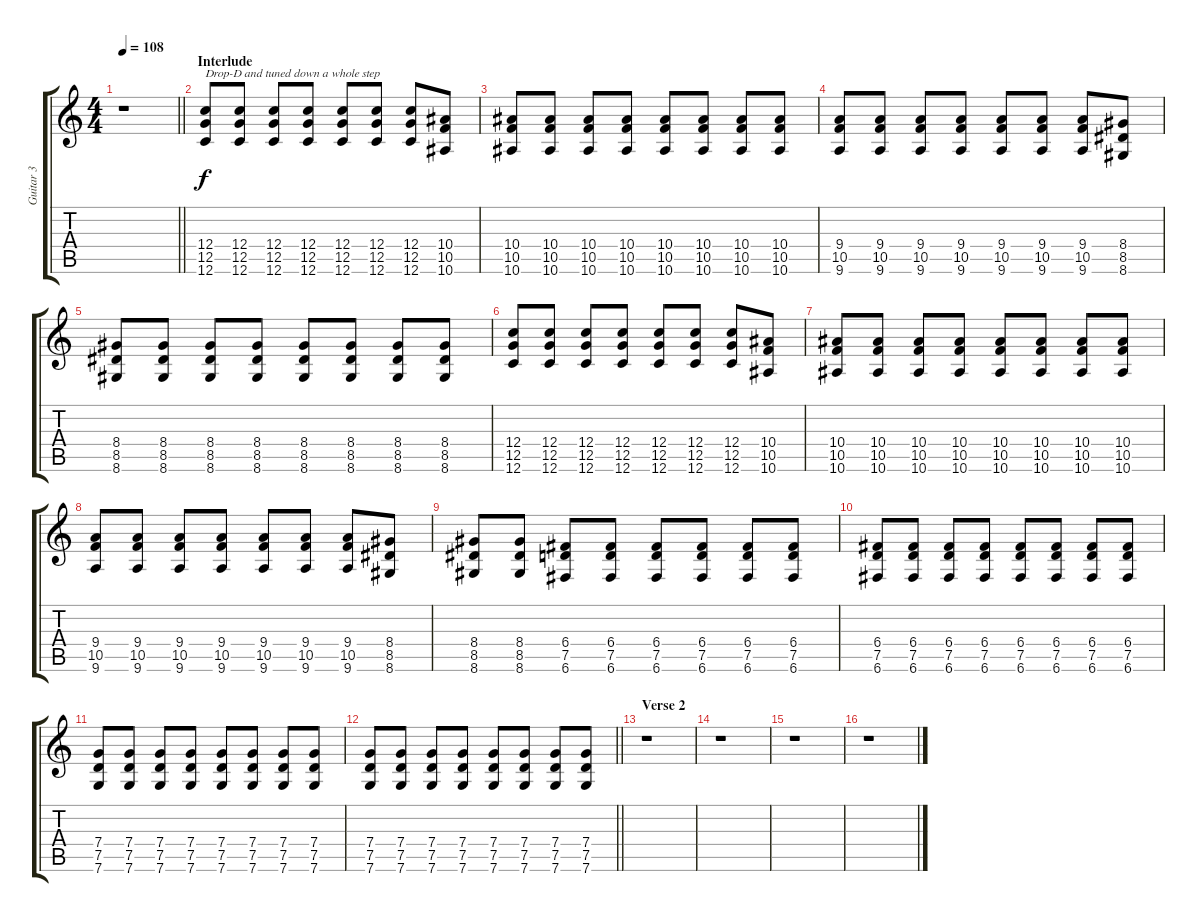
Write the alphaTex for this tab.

\track ("Guitar 3" "Guitar 3") {instrument distortionguitar}
\staff {score tabs}
\tuning (D4 A3 F3 C3 G2 C2) {hide}
\ts (4 4)
\tempo 108
\clef g2
\barLineRight lightlight
\ks c
r.1{dy f} |
\section ("" "Interlude")
(12.4 12.5 12.6).8{txt "Drop-D and tuned down a whole step"} (12.4 12.5 12.6).8 (12.4 12.5 12.6).8 (12.4 12.5 12.6).8 (12.4 12.5 12.6).8 (12.4 12.5 12.6).8 (12.4 12.5 12.6).8 (10.4 10.5 10.6).8 |
(10.4 10.5 10.6).8 (10.4 10.5 10.6).8 (10.4 10.5 10.6).8 (10.4 10.5 10.6).8 (10.4 10.5 10.6).8 (10.4 10.5 10.6).8 (10.4 10.5 10.6).8 (10.4 10.5 10.6).8 |
(9.4 10.5 9.6).8 (9.4 10.5 9.6).8 (9.4 10.5 9.6).8 (9.4 10.5 9.6).8 (9.4 10.5 9.6).8 (9.4 10.5 9.6).8 (9.4 10.5 9.6).8 (8.4 8.5 8.6).8 |
(8.4 8.5 8.6).8 (8.4 8.5 8.6).8 (8.4 8.5 8.6).8 (8.4 8.5 8.6).8 (8.4 8.5 8.6).8 (8.4 8.5 8.6).8 (8.4 8.5 8.6).8 (8.4 8.5 8.6).8 |
(12.4 12.5 12.6).8 (12.4 12.5 12.6).8 (12.4 12.5 12.6).8 (12.4 12.5 12.6).8 (12.4 12.5 12.6).8 (12.4 12.5 12.6).8 (12.4 12.5 12.6).8 (10.4 10.5 10.6).8 |
(10.4 10.5 10.6).8 (10.4 10.5 10.6).8 (10.4 10.5 10.6).8 (10.4 10.5 10.6).8 (10.4 10.5 10.6).8 (10.4 10.5 10.6).8 (10.4 10.5 10.6).8 (10.4 10.5 10.6).8 |
(9.4 10.5 9.6).8 (9.4 10.5 9.6).8 (9.4 10.5 9.6).8 (9.4 10.5 9.6).8 (9.4 10.5 9.6).8 (9.4 10.5 9.6).8 (9.4 10.5 9.6).8 (8.4 8.5 8.6).8 |
(8.4 8.5 8.6).8 (8.4 8.5 8.6).8 (6.4 7.5 6.6).8 (6.4 7.5 6.6).8 (6.4 7.5 6.6).8 (6.4 7.5 6.6).8 (6.4 7.5 6.6).8 (6.4 7.5 6.6).8 |
(6.4 7.5 6.6).8 (6.4 7.5 6.6).8 (6.4 7.5 6.6).8 (6.4 7.5 6.6).8 (6.4 7.5 6.6).8 (6.4 7.5 6.6).8 (6.4 7.5 6.6).8 (6.4 7.5 6.6).8 |
(7.4 7.5 7.6).8 (7.4 7.5 7.6).8 (7.4 7.5 7.6).8 (7.4 7.5 7.6).8 (7.4 7.5 7.6).8 (7.4 7.5 7.6).8 (7.4 7.5 7.6).8 (7.4 7.5 7.6).8 |
\barLineRight lightlight
(7.4 7.5 7.6).8 (7.4 7.5 7.6).8 (7.4 7.5 7.6).8 (7.4 7.5 7.6).8 (7.4 7.5 7.6).8 (7.4 7.5 7.6).8 (7.4 7.5 7.6).8 (7.4 7.5 7.6).8 |
\section ("" "Verse 2")
r.1 |
r.1 |
r.1 |
r.1
